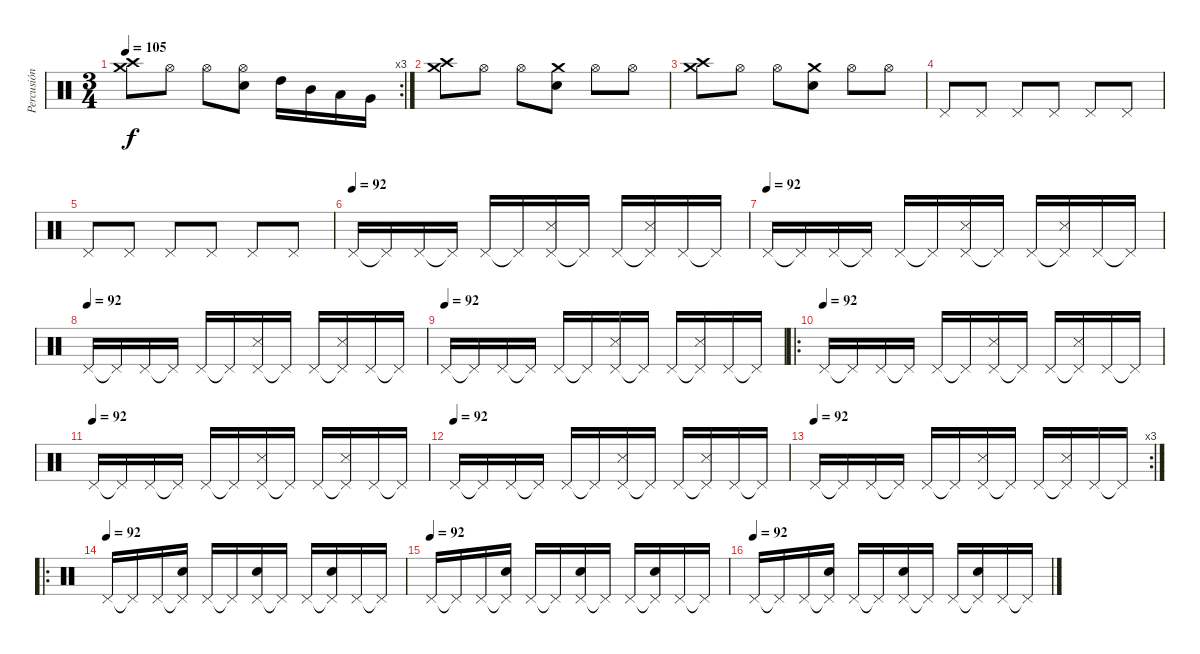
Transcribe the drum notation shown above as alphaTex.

\track ("Percusión" "Percusión") {instrument percussion}
\staff {score}
\articulation defaults
\rc 3
\ts (3 4)
\tempo 105
\clef neutral
\ks c
("Crash high (hit)" "Crash medium (hit)").8{dy f} "Hi-Hat (open)".8 "Hi-Hat (open)".8 ("Hi-Hat (open)" "Electric Snare (hit)").8 "High Tom (hit)".16 "Mid Tom (hit)".16 "Low Tom (hit)".16 "Very Low Tom (hit)".16 |
("Crash high (hit)" "Crash medium (hit)").8 "Hi-Hat (open)".8 "Hi-Hat (open)".8 ("Crash medium (hit)" "Electric Snare (hit)").8 "Hi-Hat (open)".8 "Hi-Hat (open)".8 |
("Crash high (hit)" "Crash medium (hit)").8 "Hi-Hat (open)".8 "Hi-Hat (open)".8 ("Crash medium (hit)" "Electric Snare (hit)").8 "Hi-Hat (open)".8 "Hi-Hat (open)".8 |
"Pedal Hi-Hat (hit)".8 "Pedal Hi-Hat (hit)".8 "Pedal Hi-Hat (hit)".8 "Pedal Hi-Hat (hit)".8 "Pedal Hi-Hat (hit)".8 "Pedal Hi-Hat (hit)".8 |
"Pedal Hi-Hat (hit)".8 "Pedal Hi-Hat (hit)".8 "Pedal Hi-Hat (hit)".8 "Pedal Hi-Hat (hit)".8 "Pedal Hi-Hat (hit)".8 "Pedal Hi-Hat (hit)".8 |
\tempo (92)
"Pedal Hi-Hat (hit)".16{volume 11} "Pedal Hi-Hat (hit)"{t}.16 "Pedal Hi-Hat (hit)".16 "Pedal Hi-Hat (hit)"{t}.16 "Pedal Hi-Hat (hit)".16 "Pedal Hi-Hat (hit)"{t}.16 ("Pedal Hi-Hat (hit)" "Snare (side stick) 3").16 "Pedal Hi-Hat (hit)"{t}.16 "Pedal Hi-Hat (hit)".16 ("Pedal Hi-Hat (hit)"{t} "Snare (side stick) 3").16 "Pedal Hi-Hat (hit)".16 "Pedal Hi-Hat (hit)"{t}.16 |
\tempo (92)
"Pedal Hi-Hat (hit)".16 "Pedal Hi-Hat (hit)"{t}.16 "Pedal Hi-Hat (hit)".16 "Pedal Hi-Hat (hit)"{t}.16 "Pedal Hi-Hat (hit)".16 "Pedal Hi-Hat (hit)"{t}.16 ("Pedal Hi-Hat (hit)" "Snare (side stick) 3").16 "Pedal Hi-Hat (hit)"{t}.16 "Pedal Hi-Hat (hit)".16 ("Pedal Hi-Hat (hit)"{t} "Snare (side stick) 3").16 "Pedal Hi-Hat (hit)".16 "Pedal Hi-Hat (hit)"{t}.16 |
\tempo (92)
"Pedal Hi-Hat (hit)".16 "Pedal Hi-Hat (hit)"{t}.16 "Pedal Hi-Hat (hit)".16 "Pedal Hi-Hat (hit)"{t}.16 "Pedal Hi-Hat (hit)".16 "Pedal Hi-Hat (hit)"{t}.16 ("Pedal Hi-Hat (hit)" "Snare (side stick) 3").16 "Pedal Hi-Hat (hit)"{t}.16 "Pedal Hi-Hat (hit)".16 ("Pedal Hi-Hat (hit)"{t} "Snare (side stick) 3").16 "Pedal Hi-Hat (hit)".16 "Pedal Hi-Hat (hit)"{t}.16 |
\tempo (92)
"Pedal Hi-Hat (hit)".16 "Pedal Hi-Hat (hit)"{t}.16 "Pedal Hi-Hat (hit)".16 "Pedal Hi-Hat (hit)"{t}.16 "Pedal Hi-Hat (hit)".16 "Pedal Hi-Hat (hit)"{t}.16 ("Pedal Hi-Hat (hit)" "Snare (side stick) 3").16 "Pedal Hi-Hat (hit)"{t}.16 "Pedal Hi-Hat (hit)".16 ("Pedal Hi-Hat (hit)"{t} "Snare (side stick) 3").16 "Pedal Hi-Hat (hit)".16 "Pedal Hi-Hat (hit)"{t}.16 |
\ro
\tempo (92)
"Pedal Hi-Hat (hit)".16 "Pedal Hi-Hat (hit)"{t}.16 "Pedal Hi-Hat (hit)".16 "Pedal Hi-Hat (hit)"{t}.16 "Pedal Hi-Hat (hit)".16 "Pedal Hi-Hat (hit)"{t}.16 ("Pedal Hi-Hat (hit)" "Snare (side stick) 3").16 "Pedal Hi-Hat (hit)"{t}.16 "Pedal Hi-Hat (hit)".16 ("Pedal Hi-Hat (hit)"{t} "Snare (side stick) 3").16 "Pedal Hi-Hat (hit)".16 "Pedal Hi-Hat (hit)"{t}.16 |
\tempo (92)
"Pedal Hi-Hat (hit)".16 "Pedal Hi-Hat (hit)"{t}.16 "Pedal Hi-Hat (hit)".16 "Pedal Hi-Hat (hit)"{t}.16 "Pedal Hi-Hat (hit)".16 "Pedal Hi-Hat (hit)"{t}.16 ("Pedal Hi-Hat (hit)" "Snare (side stick) 3").16 "Pedal Hi-Hat (hit)"{t}.16 "Pedal Hi-Hat (hit)".16 ("Pedal Hi-Hat (hit)"{t} "Snare (side stick) 3").16 "Pedal Hi-Hat (hit)".16 "Pedal Hi-Hat (hit)"{t}.16 |
\tempo (92)
"Pedal Hi-Hat (hit)".16 "Pedal Hi-Hat (hit)"{t}.16 "Pedal Hi-Hat (hit)".16 "Pedal Hi-Hat (hit)"{t}.16 "Pedal Hi-Hat (hit)".16 "Pedal Hi-Hat (hit)"{t}.16 ("Pedal Hi-Hat (hit)" "Snare (side stick) 3").16 "Pedal Hi-Hat (hit)"{t}.16 "Pedal Hi-Hat (hit)".16 ("Pedal Hi-Hat (hit)"{t} "Snare (side stick) 3").16 "Pedal Hi-Hat (hit)".16 "Pedal Hi-Hat (hit)"{t}.16 |
\rc 3
\tempo (92)
"Pedal Hi-Hat (hit)".16 "Pedal Hi-Hat (hit)"{t}.16 "Pedal Hi-Hat (hit)".16 "Pedal Hi-Hat (hit)"{t}.16 "Pedal Hi-Hat (hit)".16 "Pedal Hi-Hat (hit)"{t}.16 ("Pedal Hi-Hat (hit)" "Snare (side stick) 3").16 "Pedal Hi-Hat (hit)"{t}.16 "Pedal Hi-Hat (hit)".16 ("Pedal Hi-Hat (hit)"{t} "Snare (side stick) 3").16 "Pedal Hi-Hat (hit)".16 "Pedal Hi-Hat (hit)"{t}.16 |
\ro
\tempo (92)
"Pedal Hi-Hat (hit)".16 "Pedal Hi-Hat (hit)"{t}.16 "Pedal Hi-Hat (hit)".16 ("Pedal Hi-Hat (hit)"{t} "Electric Snare (hit)").16 "Pedal Hi-Hat (hit)".16 "Pedal Hi-Hat (hit)"{t}.16 ("Pedal Hi-Hat (hit)" "Electric Snare (hit)").16 "Pedal Hi-Hat (hit)"{t}.16 "Pedal Hi-Hat (hit)".16 ("Pedal Hi-Hat (hit)"{t} "Electric Snare (hit)").16 "Pedal Hi-Hat (hit)".16 "Pedal Hi-Hat (hit)"{t}.16 |
\tempo (92)
"Pedal Hi-Hat (hit)".16 "Pedal Hi-Hat (hit)"{t}.16 "Pedal Hi-Hat (hit)".16 ("Pedal Hi-Hat (hit)"{t} "Electric Snare (hit)").16 "Pedal Hi-Hat (hit)".16 "Pedal Hi-Hat (hit)"{t}.16 ("Pedal Hi-Hat (hit)" "Electric Snare (hit)").16 "Pedal Hi-Hat (hit)"{t}.16 "Pedal Hi-Hat (hit)".16 ("Pedal Hi-Hat (hit)"{t} "Electric Snare (hit)").16 "Pedal Hi-Hat (hit)".16 "Pedal Hi-Hat (hit)"{t}.16 |
\tempo (92)
"Pedal Hi-Hat (hit)".16 "Pedal Hi-Hat (hit)"{t}.16 "Pedal Hi-Hat (hit)".16 ("Pedal Hi-Hat (hit)"{t} "Electric Snare (hit)").16 "Pedal Hi-Hat (hit)".16 "Pedal Hi-Hat (hit)"{t}.16 ("Pedal Hi-Hat (hit)" "Electric Snare (hit)").16 "Pedal Hi-Hat (hit)"{t}.16 "Pedal Hi-Hat (hit)".16 ("Pedal Hi-Hat (hit)"{t} "Electric Snare (hit)").16 "Pedal Hi-Hat (hit)".16 "Pedal Hi-Hat (hit)"{t}.16
